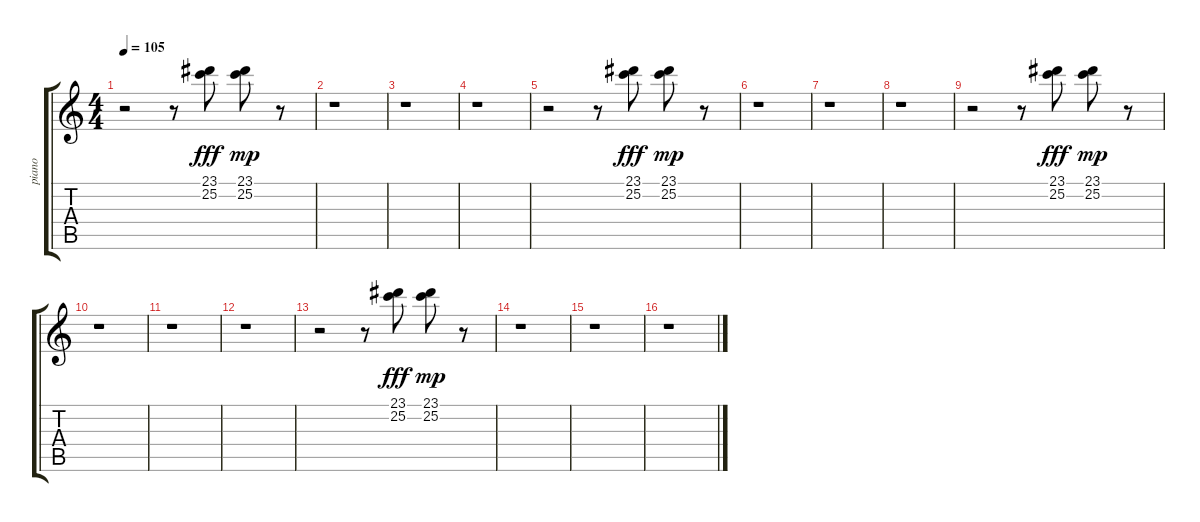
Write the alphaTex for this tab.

\track ("piano" "piano") {instrument acousticgrandpiano}
\staff {score tabs}
\tuning (E4 B3 G3 D3 A2 E2) {hide}
\ts (4 4)
\tempo 105
\clef g2
\ks c
r.2{dy mp} r.8 (23.1 25.2).8{dy fff} (23.1 25.2).8{dy mp} r.8 |
r.1 |
r.1 |
r.1 |
r.2 r.8 (23.1 25.2).8{dy fff} (23.1 25.2).8{dy mp} r.8 |
r.1 |
r.1 |
r.1 |
r.2 r.8 (23.1 25.2).8{dy fff} (23.1 25.2).8{dy mp} r.8 |
r.1 |
r.1 |
r.1 |
r.2 r.8 (23.1 25.2).8{dy fff} (23.1 25.2).8{dy mp} r.8 |
r.1 |
r.1 |
r.1
